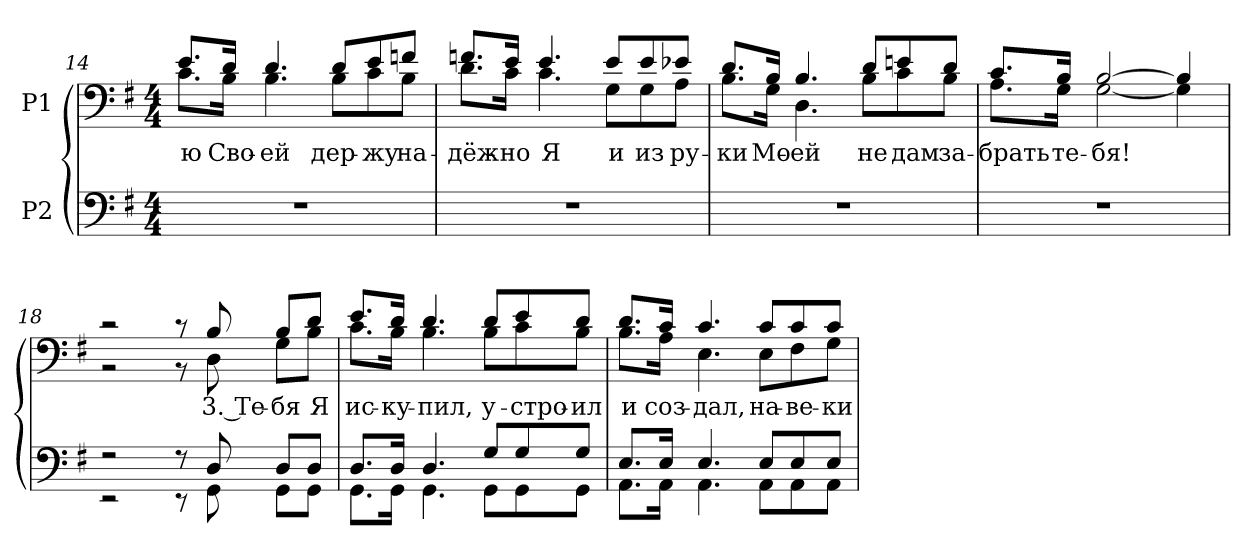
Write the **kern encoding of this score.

**kern	**kern	**text
*part2	*part1	*part1
*staff2	*staff1	*staff1
*I"P2	*I"P1	*
*clefF4	*clefF4	*
*k[f#]	*k[f#]	*
*G:	*G:	*
*M4/4	*M4/4	*
=14	=14	=14
!	!	!LO:LY:b:color=#000000
*	*^	*
1r	8.ei/L	8.ci\L	-ю
!	!	!	!LO:LY:b:color=#000000
.	16di/Jk	16Bi\Jk	Сво-
!	!	!	!LO:LY:b:color=#000000
.	4.di/	4.Bi\	-ей
!	!	!	!LO:LY:b:color=#000000
.	8di/L	8Bi\L	дер-
!	!	!	!LO:LY:b:color=#000000
.	8ei/	8ci\	-жу
!	!	!	!LO:LY:b:color=#000000
.	8fni/J	8Bi\J	на-
!!LO:LB:g=z	!!
=15	=15	=15	=15
!	!	!	!LO:LY:b:color=#000000
1r	8.fni/L	8.di\L	-дёж-
!	!	!	!LO:LY:b:color=#000000
.	16ei/Jk	16ci\Jk	-но
!	!	!	!LO:LY:b:color=#000000
.	4.ei/	4.ci\	Я
!	!	!	!LO:LY:b:color=#000000
.	8ei/L	8Gi\L	и
!	!	!	!LO:LY:b:color=#000000
.	8ei/	8Gi\	из
!	!	!	!LO:LY:b:color=#000000
.	8e-Xi/J	8Ai\J	ру-
=16	=16	=16	=16
!	!	!	!LO:LY:b:color=#000000
1r	8.di/L	8.Bi\L	-ки
!	!	!	!LO:LY:b:color=#000000
.	16Bi/Jk	16Gi\Jk	Мо-
!	!	!	!LO:LY:b:color=#000000
.	4.Bi/	4.Di\	-ей
!	!	!	!LO:LY:b:color=#000000
.	8di/L	8Bi\L	не
!	!	!	!LO:LY:b:color=#000000
.	8eni/	8ci\	дам
!	!	!	!LO:LY:b:color=#000000
.	8di/J	8Bi\J	за-
=17	=17	=17	=17
!	!	!	!LO:LY:b:color=#000000
1r	8.ci/L	8.Ai\L	-брать
!	!	!	!LO:LY:b:color=#000000
.	16Bi/Jk	16Gi\Jk	те-
!	!	!	!LO:LY:b:color=#000000
.	[>2Bi/	[<2Gi\	-бя!
.	4Bi/]	4Gi\]	.
!!LO:PB:g=z	!!
=18	=18	=18	=18
*^	*	*	*
2r	2r	2r	2r	.
8r	8r	8r	8r	.
!	!	!	!	!LO:LY:b:color=#000000
8Di/	8GGi\	8Bi/	8Di\	3. Те-
!	!	!	!	!LO:LY:b:color=#000000
8Di/L	8GGi\L	8Bi/L	8Gi\L	-бя
!	!	!	!	!LO:LY:b:color=#000000
8Di/J	8GGi\J	8di/J	8Bi\J	Я
=19	=19	=19	=19	=19
!	!	!	!	!LO:LY:b:color=#000000
8.Di/L	8.GGi\L	8.ei/L	8.ci\L	ис-
!	!	!	!	!LO:LY:b:color=#000000
16Di/Jk	16GGi\Jk	16di/Jk	16Bi\Jk	-ку-
!	!	!	!	!LO:LY:b:color=#000000
4.Di/	4.GGi\	4.di/	4.Bi\	-пил,
!	!	!	!	!LO:LY:b:color=#000000
8Gi/L	8GGi\L	8di/L	8Bi\L	у-
!	!	!	!	!LO:LY:b:color=#000000
8Gi/	8GGi\	8ei/	8ci\	-стро-
!	!	!	!	!LO:LY:b:color=#000000
8Gi/J	8GGi\J	8di/J	8Bi\J	-ил
=20	=20	=20	=20	=20
!	!	!	!	!LO:LY:b:color=#000000
8.Ei/L	8.AAi\L	8.di/L	8.Bi\L	и
!	!	!	!	!LO:LY:b:color=#000000
16Ei/Jk	16AAi\Jk	16ci/Jk	16Ai\Jk	соз-
!	!	!	!	!LO:LY:b:color=#000000
4.Ei/	4.AAi\	4.ci/	4.Ei\	-дал,
!	!	!	!	!LO:LY:b:color=#000000
8Ei/L	8AAi\L	8ci/L	8Ei\L	на-
!	!	!	!	!LO:LY:b:color=#000000
8Ei/	8AAi\	8ci/	8F#i\	-ве-
!	!	!	!	!LO:LY:b:color=#000000
8Ei/J	8AAi\J	8ci/J	8Gi\J	-ки
*v	*v	*	*	*
*	*v	*v	*
=	=	=
*-	*-	*-
